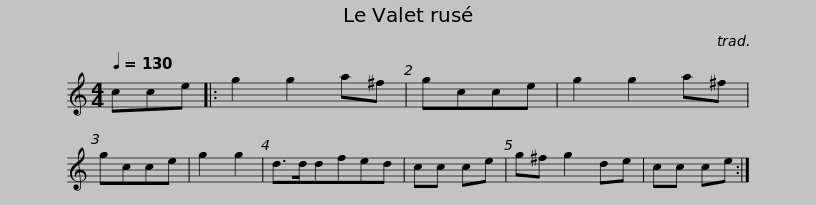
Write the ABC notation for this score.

X:1
L:1/8
Q:1/4=130
M:4/4
I:linebreak $
K:C
V:1 treble
V:1
 cce |: g2 g2 a^f | gcce | g2 g2 a^f | gcce | %5
 g2 g2 | d>ddfed | cc ce | g^f g2 de | cc ce :| %10
